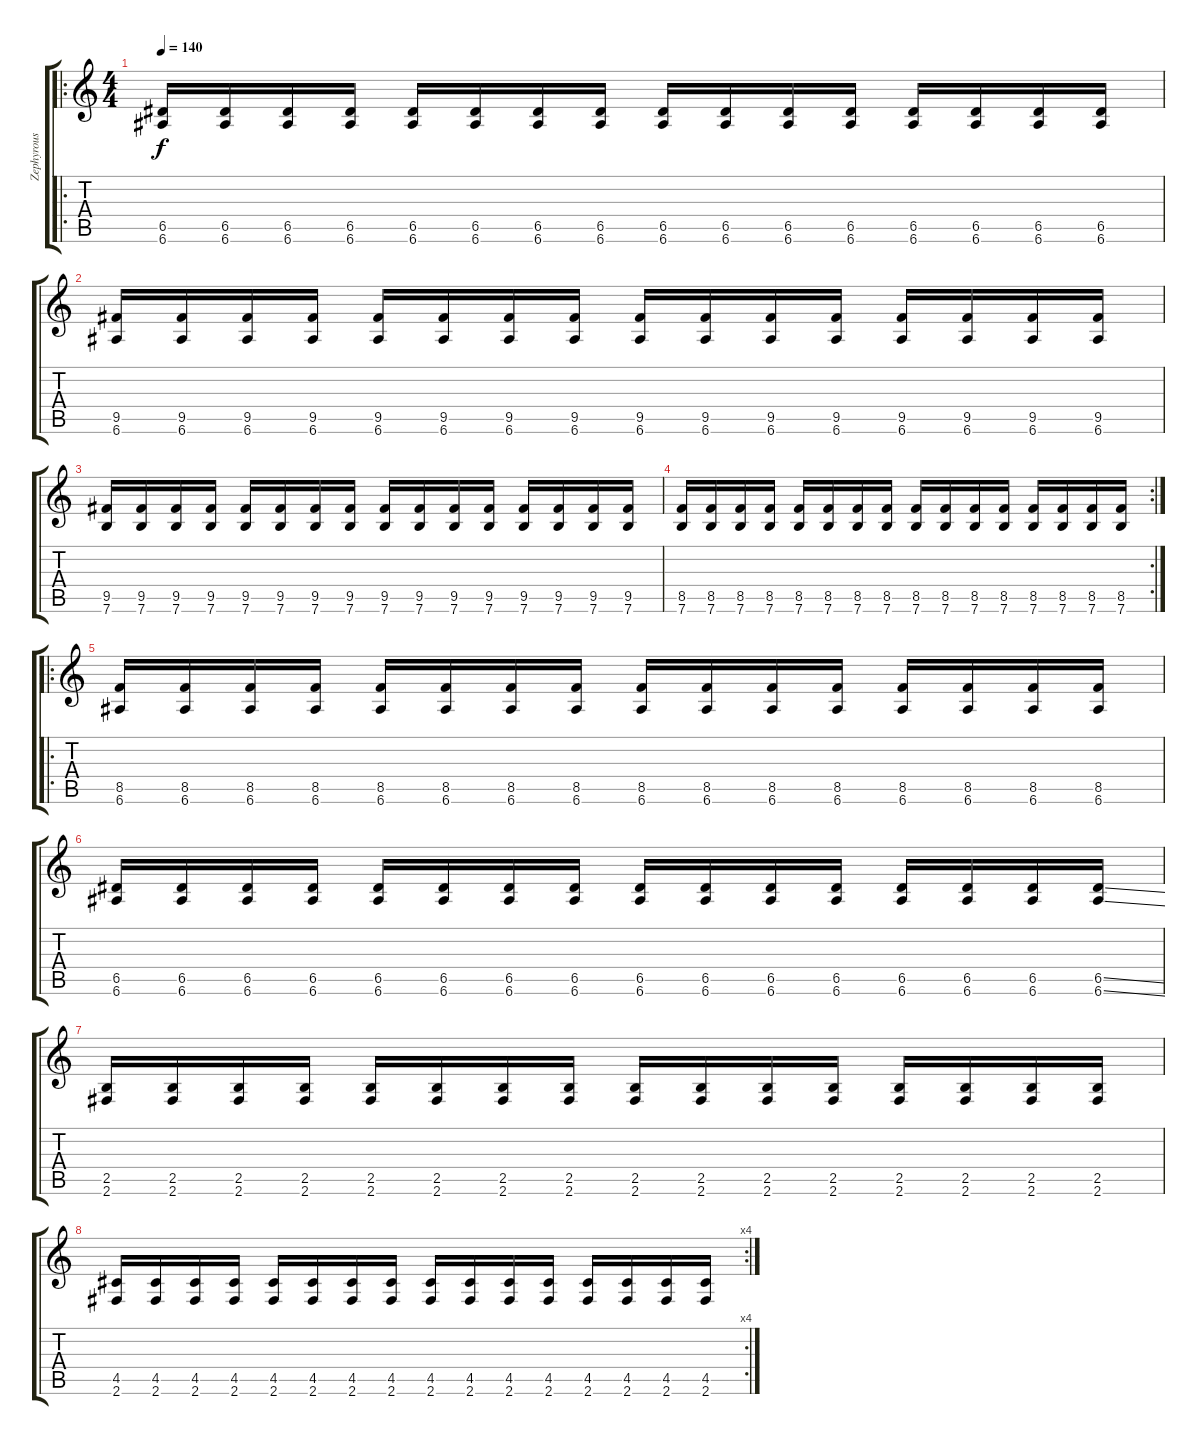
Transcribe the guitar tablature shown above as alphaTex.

\track ("Zephyrous" "Zephyrous") {instrument overdrivenguitar}
\staff {score tabs}
\tuning (E4 B3 G3 D3 A2 E2) {hide}
\ro
\ts (4 4)
\tempo 140
\clef g2
\ks c
(6.5 6.6).16{dy f} (6.5 6.6).16 (6.5 6.6).16 (6.5 6.6).16 (6.5 6.6).16 (6.5 6.6).16 (6.5 6.6).16 (6.5 6.6).16 (6.5 6.6).16 (6.5 6.6).16 (6.5 6.6).16 (6.5 6.6).16 (6.5 6.6).16 (6.5 6.6).16 (6.5 6.6).16 (6.5 6.6).16 |
(9.5 6.6).16 (9.5 6.6).16 (9.5 6.6).16 (9.5 6.6).16 (9.5 6.6).16 (9.5 6.6).16 (9.5 6.6).16 (9.5 6.6).16 (9.5 6.6).16 (9.5 6.6).16 (9.5 6.6).16 (9.5 6.6).16 (9.5 6.6).16 (9.5 6.6).16 (9.5 6.6).16 (9.5 6.6).16 |
(9.5 7.6).16 (9.5 7.6).16 (9.5 7.6).16 (9.5 7.6).16 (9.5 7.6).16 (9.5 7.6).16 (9.5 7.6).16 (9.5 7.6).16 (9.5 7.6).16 (9.5 7.6).16 (9.5 7.6).16 (9.5 7.6).16 (9.5 7.6).16 (9.5 7.6).16 (9.5 7.6).16 (9.5 7.6).16 |
\rc 2
(8.5 7.6).16 (8.5 7.6).16 (8.5 7.6).16 (8.5 7.6).16 (8.5 7.6).16 (8.5 7.6).16 (8.5 7.6).16 (8.5 7.6).16 (8.5 7.6).16 (8.5 7.6).16 (8.5 7.6).16 (8.5 7.6).16 (8.5 7.6).16 (8.5 7.6).16 (8.5 7.6).16 (8.5 7.6).16 |
\ro
(8.5 6.6).16 (8.5 6.6).16 (8.5 6.6).16 (8.5 6.6).16 (8.5 6.6).16 (8.5 6.6).16 (8.5 6.6).16 (8.5 6.6).16 (8.5 6.6).16 (8.5 6.6).16 (8.5 6.6).16 (8.5 6.6).16 (8.5 6.6).16 (8.5 6.6).16 (8.5 6.6).16 (8.5 6.6).16 |
(6.5 6.6).16 (6.5 6.6).16 (6.5 6.6).16 (6.5 6.6).16 (6.5 6.6).16 (6.5 6.6).16 (6.5 6.6).16 (6.5 6.6).16 (6.5 6.6).16 (6.5 6.6).16 (6.5 6.6).16 (6.5 6.6).16 (6.5 6.6).16 (6.5 6.6).16 (6.5 6.6).16 (6.5{ss} 6.6{ss}).16 |
(2.5 2.6).16 (2.5 2.6).16 (2.5 2.6).16 (2.5 2.6).16 (2.5 2.6).16 (2.5 2.6).16 (2.5 2.6).16 (2.5 2.6).16 (2.5 2.6).16 (2.5 2.6).16 (2.5 2.6).16 (2.5 2.6).16 (2.5 2.6).16 (2.5 2.6).16 (2.5 2.6).16 (2.5 2.6).16 |
\rc 4
(4.5 2.6).16 (4.5 2.6).16 (4.5 2.6).16 (4.5 2.6).16 (4.5 2.6).16 (4.5 2.6).16 (4.5 2.6).16 (4.5 2.6).16 (4.5 2.6).16 (4.5 2.6).16 (4.5 2.6).16 (4.5 2.6).16 (4.5 2.6).16 (4.5 2.6).16 (4.5 2.6).16 (4.5 2.6).16
